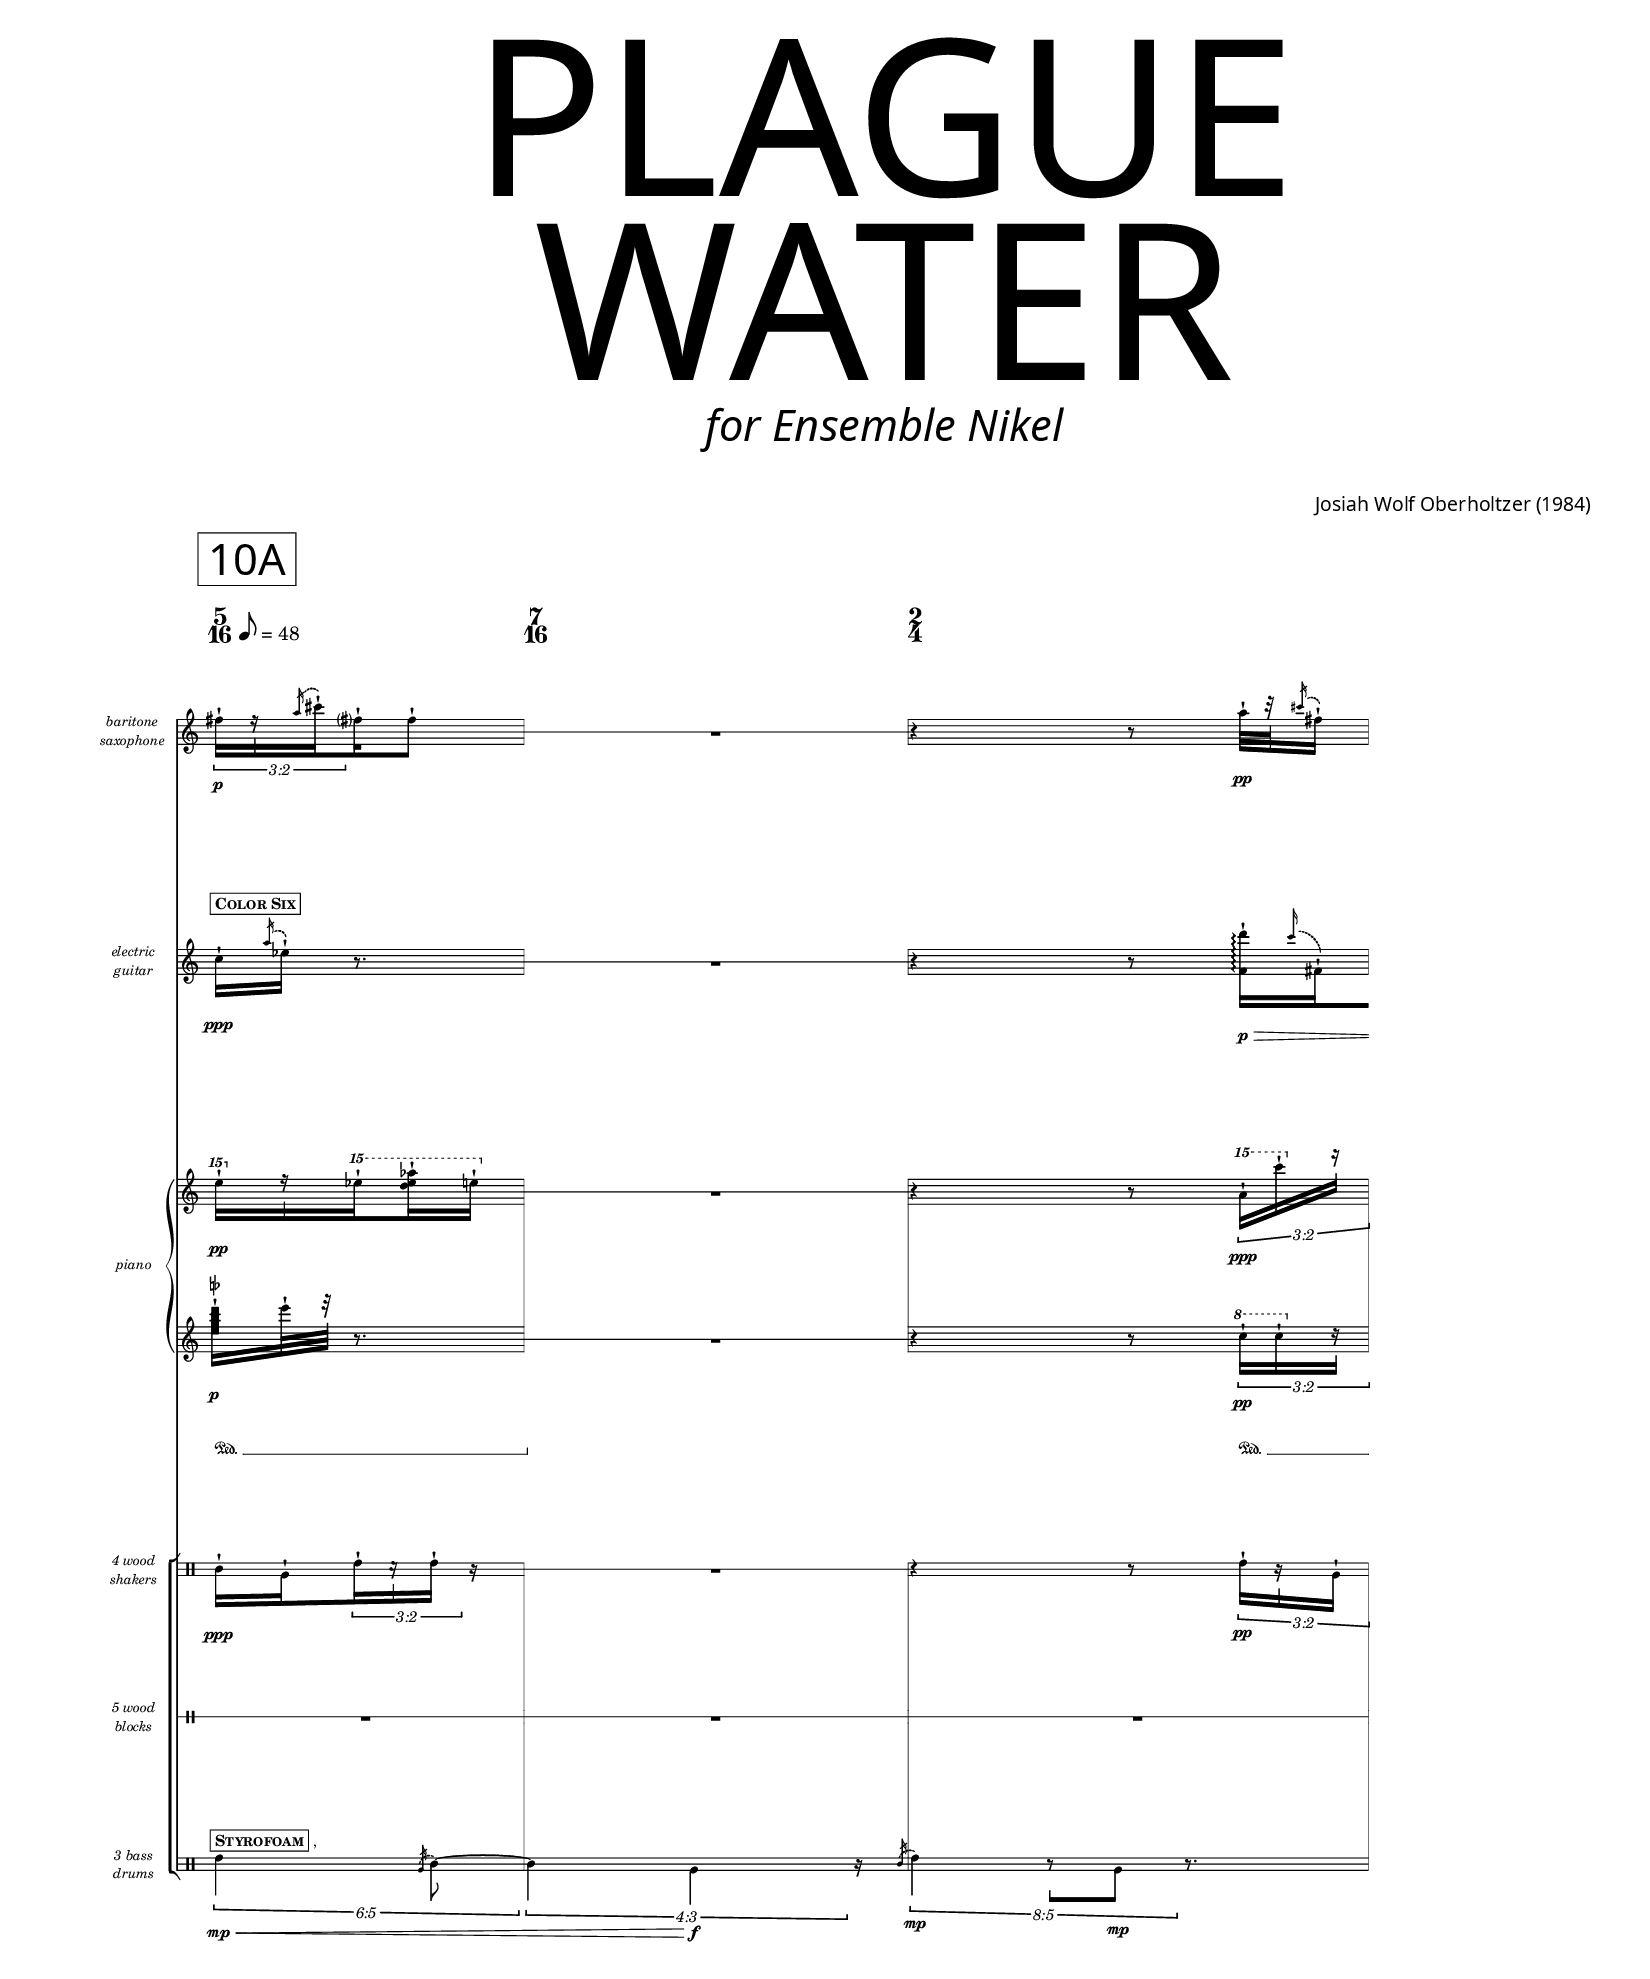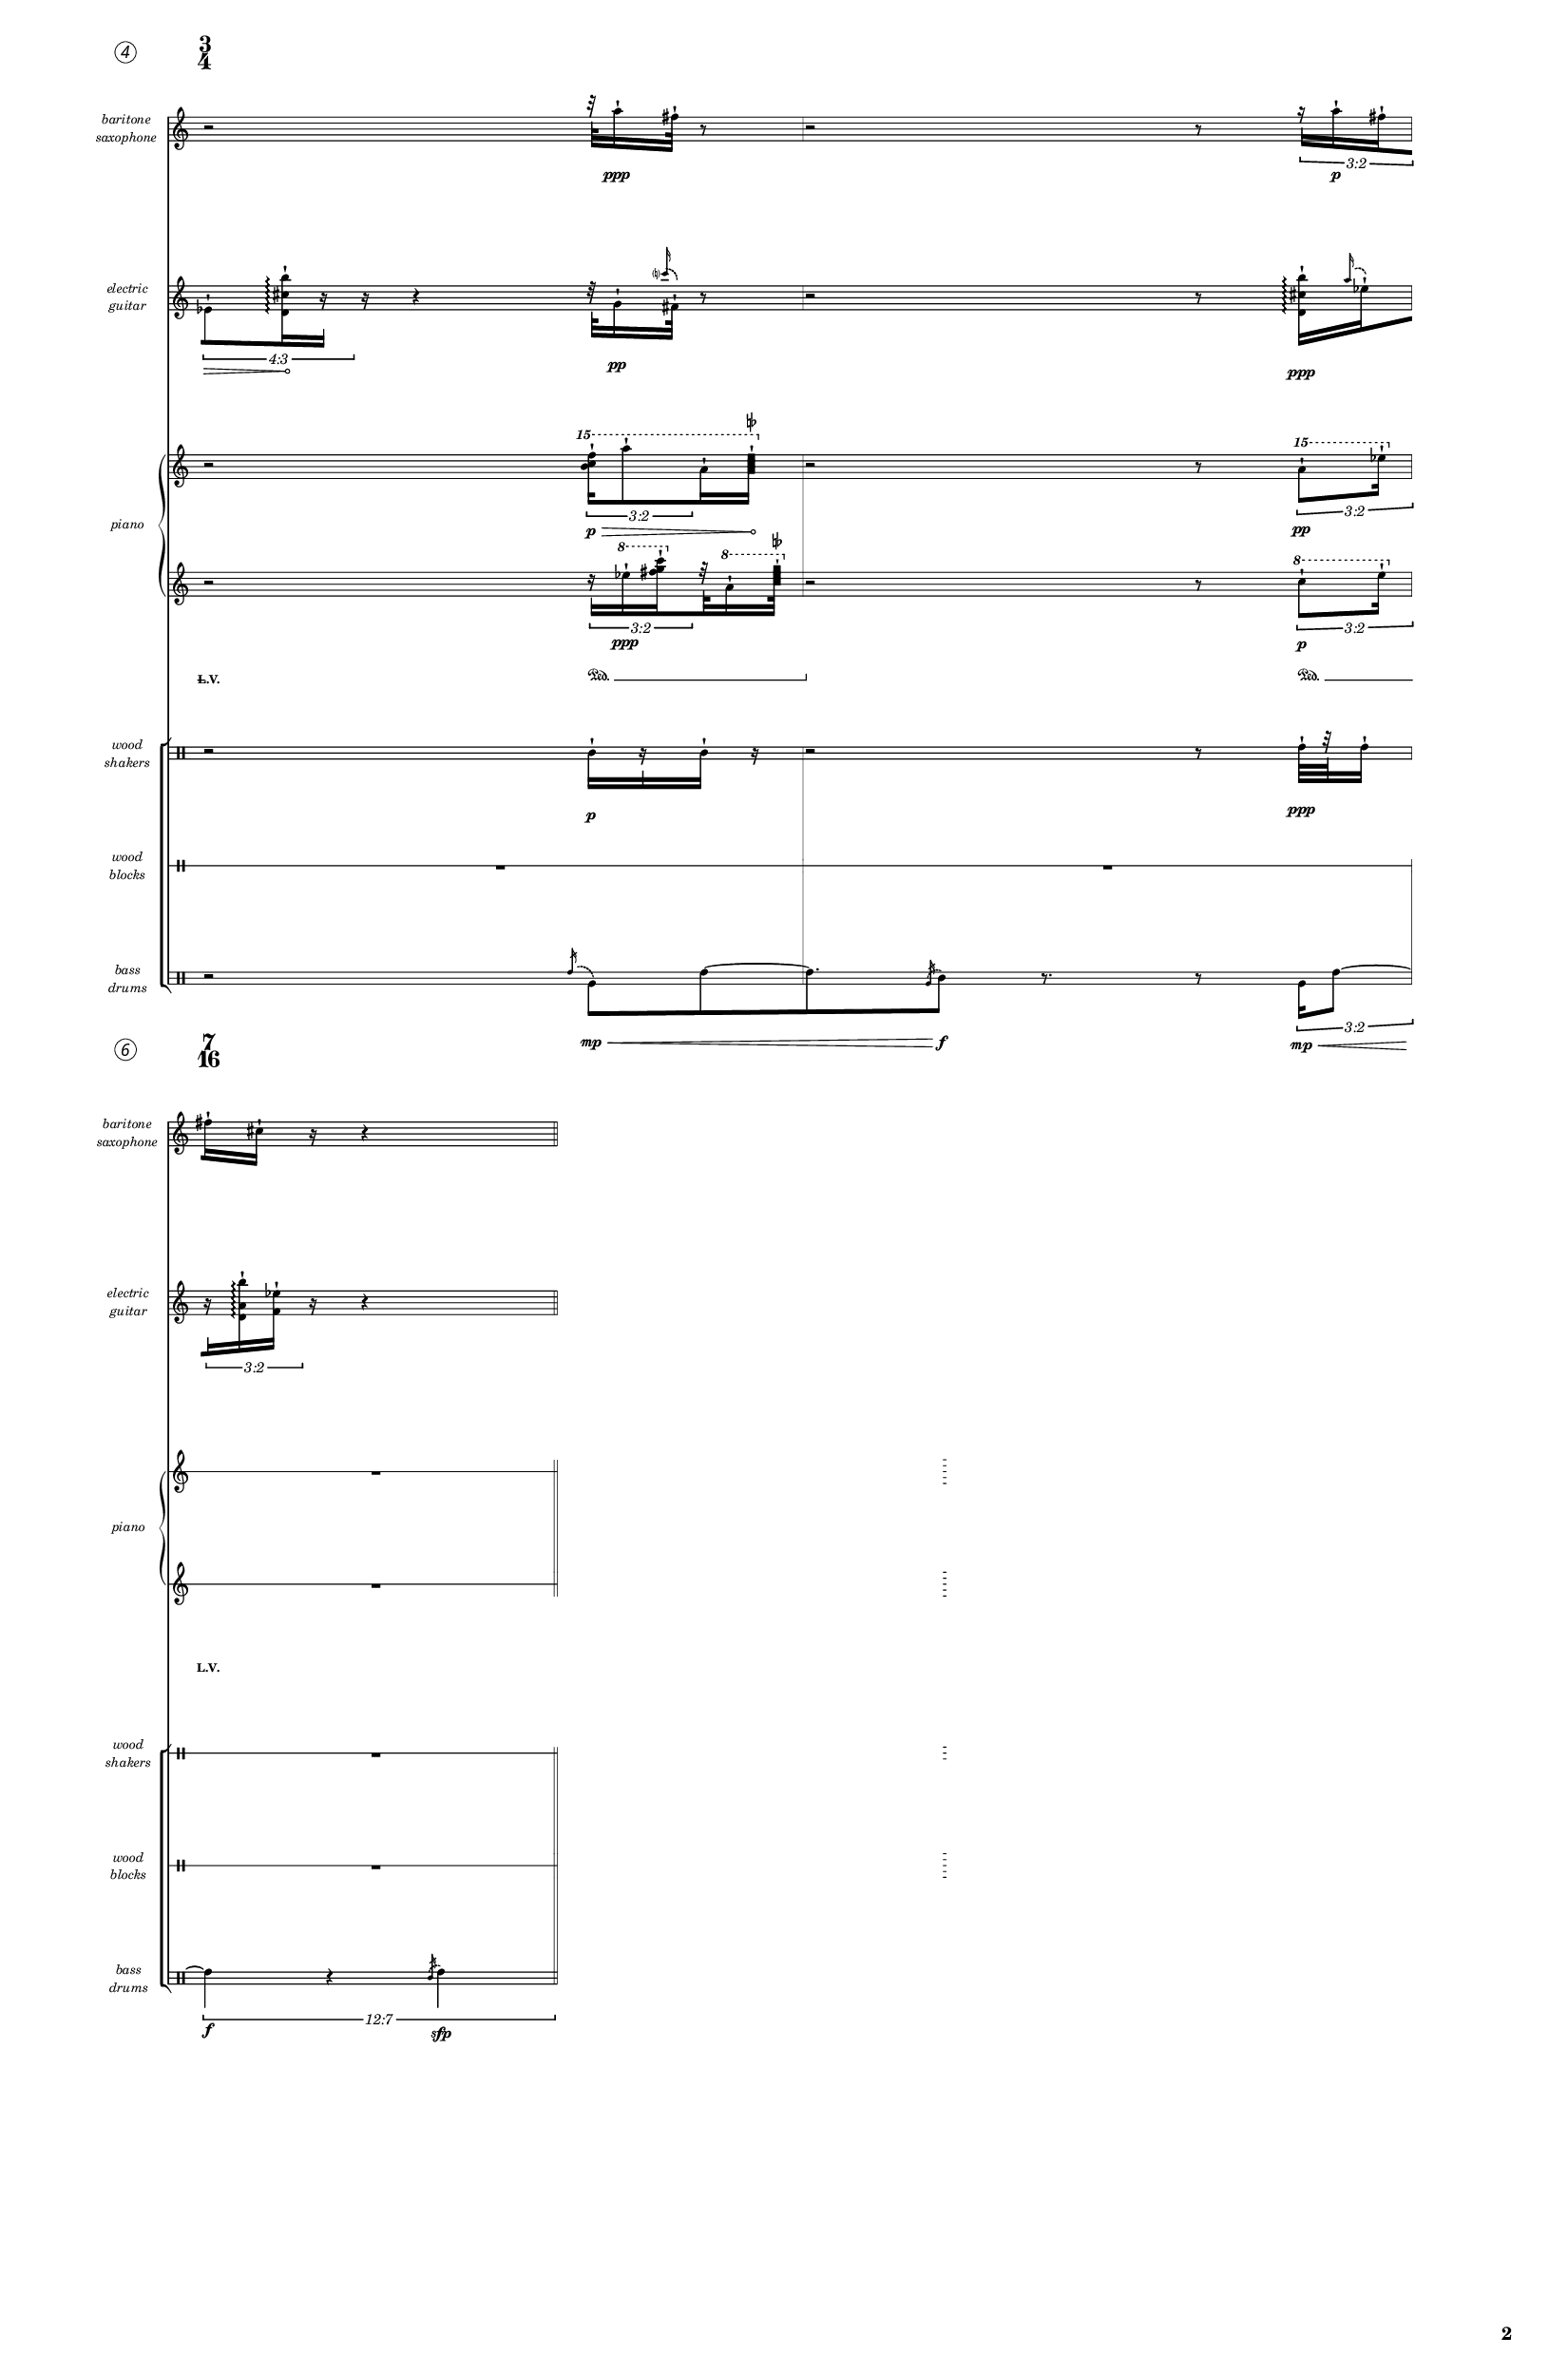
\version "2.19.2"
\language "english"

#(ly:set-option 'relative-includes #t)

\include "../../stylesheets/plague-water-header.ily"
\include "../../stylesheets/plague-water-layout.ily"
\include "../../stylesheets/plague-water-paper.ily"

\score {
	\context Score = "Plague Water Score" \with {
		\override HorizontalBracket #'color = #red
	} <<
		\tag score.saxophone.guitar.piano.percussion
		\context TimeSignatureContext = "TimeSignatureContext" {
			{
				\mark \markup { \override #'(box-padding . 0.5) \box 10A }
				\tempo 8=48
				\time 5/16
				s1 * 5/16
			}
			{
				\time 7/16
				s1 * 7/16
			}
			{
				\time 2/4
				s1 * 1/2
			}
			{
				\time 3/4
				s1 * 3/4
			}
			{
				s1 * 3/4
			}
			{
				\time 7/16
				s1 * 7/16
			}
		}
		\tag score.saxophone
		\context SaxophoneStaffGroup = "Saxophone Staff Group" <<
			\context SaxophoneStaff = "Saxophone Staff" {
				\clef "treble"
				\transpose ef, c'
				\context Voice = "Saxophone Voice" {
					{
						\tag #'Segment10aSaxophoneVoice1
						{
							\times 2/3 {
								\set stemLeftBeamCount = 0
								\set stemRightBeamCount = 2
								a16 -\staccatissimo \p [
								\set stemLeftBeamCount = 2
								\set stemRightBeamCount = 2
								\afterGrace
								r16
								{
									\override Flag #'stroke-style = #"grace"
									\override Stem #'length = #8
									c'16 \(
									\revert Flag #'stroke-style
									\revert Stem #'length
								}
								\set stemLeftBeamCount = 2
								\set stemRightBeamCount = 1
								e'16 -\staccatissimo \)
							}
						}
						\tag #'Segment10aSaxophoneVoice2
						{
							{
								\set stemLeftBeamCount = 1
								\set stemRightBeamCount = 2
								a16 -\staccatissimo
								\set stemLeftBeamCount = 1
								\set stemRightBeamCount = 0
								a8 -\staccatissimo ]
							}
						}
					}
					{
						\tag #'Segment10aSaxophoneVoice3
						{
							{
								\stopStaff
								\once \override Staff.StaffSymbol.line-count = 1
								\startStaff
								R1 * 7/16
								\stopStaff
								\startStaff
							}
						}
						\tag #'Segment10aSaxophoneVoice4
						{
							{
								r4
								r8
							}
						}
					}
					{
						\tag #'Segment10aSaxophoneVoice5
						{
							{
								\set stemLeftBeamCount = 0
								\set stemRightBeamCount = 3
								c'32 -\staccatissimo \pp [
								\set stemLeftBeamCount = 3
								\set stemRightBeamCount = 2
								\afterGrace
								r32
								{
									\override Flag #'stroke-style = #"grace"
									\override Stem #'length = #8
									e'16 \(
									\revert Flag #'stroke-style
									\revert Stem #'length
								}
								\set stemLeftBeamCount = 2
								\set stemRightBeamCount = 0
								a16 -\staccatissimo ] \)
							}
						}
					}
					{
						\tag #'Segment10aSaxophoneVoice6
						{
							{
								r2
							}
						}
					}
					{
						\tag #'Segment10aSaxophoneVoice7
						{
							{
								\set stemLeftBeamCount = 0
								\set stemRightBeamCount = 3
								r32 [
								\set stemLeftBeamCount = 2
								\set stemRightBeamCount = 2
								c'16 -\staccatissimo \ppp
								\set stemLeftBeamCount = 3
								\set stemRightBeamCount = 0
								a32 -\staccatissimo ]
							}
						}
					}
					{
						\tag #'Segment10aSaxophoneVoice8
						{
							{
								r8
							}
						}
						\tag #'Segment10aSaxophoneVoice9
						{
							{
								r2
								r8
							}
						}
					}
					{
						\tag #'Segment10aSaxophoneVoice10
						{
							\times 2/3 {
								\set stemLeftBeamCount = 0
								\set stemRightBeamCount = 2
								r16 [
								\set stemLeftBeamCount = 2
								\set stemRightBeamCount = 2
								c'16 -\staccatissimo \p
								\set stemLeftBeamCount = 2
								\set stemRightBeamCount = 1
								a16 -\staccatissimo
							}
						}
						\tag #'Segment10aSaxophoneVoice11
						{
							{
								\set stemLeftBeamCount = 1
								\set stemRightBeamCount = 2
								a16 -\staccatissimo
								\set stemLeftBeamCount = 2
								\set stemRightBeamCount = 0
								e16 -\staccatissimo ]
							}
						}
					}
					{
						\tag #'Segment10aSaxophoneVoice12
						{
							{
								r16
								r4
							}
						}
					}
				}
			}
		>>
		\tag score.guitar
		\context GuitarStaffGroup = "Guitar Staff Group" <<
			\context GuitarStaff = "Guitar Staff" {
				\clef "treble"
				\transpose c c'
				\context Voice = "Guitar Voice" {
					{
						\tag #'Segment10aGuitarVoice1
						{
							{
								\set stemLeftBeamCount = 0
								\set stemRightBeamCount = 2
								\afterGrace
								c'16 -\staccatissimo \ppp [
									^ \markup {
										\box
											\pad-around
												#0.5
												\large
													\bold
														\caps
															"Color Six"
										}
								{
									\override Flag #'stroke-style = #"grace"
									\override Stem #'length = #8
									a'16 \(
									\revert Flag #'stroke-style
									\revert Stem #'length
								}
								\set stemLeftBeamCount = 2
								\set stemRightBeamCount = 0
								<ef'>16 -\staccatissimo ] \)
							}
						}
					}
					{
						\tag #'Segment10aGuitarVoice2
						{
							{
								r8.
							}
						}
						\tag #'Segment10aGuitarVoice3
						{
							{
								\stopStaff
								\once \override Staff.StaffSymbol.line-count = 1
								\startStaff
								R1 * 7/16
								\stopStaff
								\startStaff
							}
						}
						\tag #'Segment10aGuitarVoice4
						{
							{
								r4
								r8
							}
						}
					}
					{
						\tag #'Segment10aGuitarVoice5
						{
							{
								\override Hairpin #'circled-tip = ##t
								\set stemLeftBeamCount = 0
								\set stemRightBeamCount = 2
								\afterGrace
								<f d''>16 -\staccatissimo \arpeggio [ \> \p
								{
									c''16 \(
								}
								\set stemLeftBeamCount = 2
								\set stemRightBeamCount = 1
								<fs>16 -\staccatissimo \)
							}
						}
						\tag #'Segment10aGuitarVoice6
						{
							\tweak #'text #tuplet-number::calc-fraction-text
							\times 3/4 {
								\set stemLeftBeamCount = 1
								\set stemRightBeamCount = 1
								<ef>8 -\staccatissimo
								\set stemLeftBeamCount = 1
								\set stemRightBeamCount = 2
								<d cs' b'>16 -\staccatissimo \arpeggio \!
								\revert Hairpin #'circled-tip
								\set stemLeftBeamCount = 2
								\set stemRightBeamCount = 0
								r16 ]
							}
						}
					}
					{
						\tag #'Segment10aGuitarVoice7
						{
							{
								r16
								r4
							}
						}
					}
					{
						\tag #'Segment10aGuitarVoice8
						{
							{
								\set stemLeftBeamCount = 0
								\set stemRightBeamCount = 3
								r32 [
								\set stemLeftBeamCount = 2
								\set stemRightBeamCount = 2
								\afterGrace
								<g>16 -\staccatissimo \pp
								{
									c''16 \(
								}
								\set stemLeftBeamCount = 3
								\set stemRightBeamCount = 0
								<fs>32 -\staccatissimo ] \)
							}
						}
					}
					{
						\tag #'Segment10aGuitarVoice9
						{
							{
								r8
							}
						}
						\tag #'Segment10aGuitarVoice10
						{
							{
								r2
								r8
							}
						}
					}
					{
						\tag #'Segment10aGuitarVoice11
						{
							{
								\set stemLeftBeamCount = 0
								\set stemRightBeamCount = 2
								\afterGrace
								<d cs' b'>16 -\staccatissimo \arpeggio \ppp [
								{
									a'16 \(
								}
								\set stemLeftBeamCount = 2
								\set stemRightBeamCount = 1
								<ef'>16 -\staccatissimo \)
							}
						}
						\tag #'Segment10aGuitarVoice12
						{
							\times 2/3 {
								\set stemLeftBeamCount = 1
								\set stemRightBeamCount = 2
								r16
								\set stemLeftBeamCount = 2
								\set stemRightBeamCount = 2
								<d a b'>16 -\staccatissimo \arpeggio
								\set stemLeftBeamCount = 2
								\set stemRightBeamCount = 0
								<f ef'>16 -\staccatissimo ]
							}
						}
					}
					{
						\tag #'Segment10aGuitarVoice13
						{
							{
								r16
								r4
							}
						}
					}
				}
			}
		>>
		\tag score.piano
		\context PianoStaffGroup = "Piano Staff Group" <<
			\context PianoUpperStaff = "Piano Upper Staff" {
				\context Voice = "Piano RH Voice" {
					{
						\tag #'Segment10aPianoRHVoice1
						{
							{
								\set stemLeftBeamCount = 0
								\set stemRightBeamCount = 2
								\ottava #2
								\clef treble
								e''''16 -\staccatissimo \pp [
								\ottava #0
								\set stemLeftBeamCount = 2
								\set stemRightBeamCount = 2
								r16
								\set stemLeftBeamCount = 2
								\set stemRightBeamCount = 1
								\ottava #2
								<ef''''>16 -\staccatissimo
							}
						}
						\tag #'Segment10aPianoRHVoice2
						{
							{
								\set stemLeftBeamCount = 1
								\set stemRightBeamCount = 2
								<d'''' ef'''' af''''>16 -\staccatissimo
								\set stemLeftBeamCount = 2
								\set stemRightBeamCount = 0
								e''''16 -\staccatissimo ]
								\ottava #0
							}
						}
					}
					{
						\tag #'Segment10aPianoRHVoice3
						{
							{
								\stopStaff
								\once \override Staff.StaffSymbol.line-count = 1
								\startStaff
								R1 * 7/16
								\stopStaff
								\startStaff
							}
						}
						\tag #'Segment10aPianoRHVoice4
						{
							{
								r4
								r8
							}
						}
					}
					{
						\tag #'Segment10aPianoRHVoice5
						{
							\times 2/3 {
								\set stemLeftBeamCount = 0
								\set stemRightBeamCount = 2
								\ottava #2
								a'''16 -\staccatissimo \ppp [
								\set stemLeftBeamCount = 2
								\set stemRightBeamCount = 2
								<c'''''>16 -\staccatissimo
								\ottava #0
								\set stemLeftBeamCount = 2
								\set stemRightBeamCount = 0
								r16 ]
							}
						}
					}
					{
						\tag #'Segment10aPianoRHVoice6
						{
							{
								r2
							}
						}
					}
					{
						\tag #'Segment10aPianoRHVoice7
						{
							\times 2/3 {
								\override Hairpin #'circled-tip = ##t
								\set stemLeftBeamCount = 0
								\set stemRightBeamCount = 2
								\ottava #2
								<b''' c'''' f''''>16 -\staccatissimo [ \> \p
								\set stemLeftBeamCount = 1
								\set stemRightBeamCount = 1
								a''''8 -\staccatissimo
							}
						}
						\tag #'Segment10aPianoRHVoice8
						{
							{
								\set stemLeftBeamCount = 1
								\set stemRightBeamCount = 2
								a'''16 -\staccatissimo
								\once \override Accidental.stencil = ##f
								\once \override AccidentalCautionary.stencil = ##f
								\once \override Arpeggio.X-offset = #-2
								\once \override NoteHead.stencil = #ly:text-interface::print
								\once \override NoteHead.text = \markup {
									\filled-box #'(-0.6 . 0.6) #'(-0.7 . 0.7) #0.25
								}
								\set stemLeftBeamCount = 2
								\set stemRightBeamCount = 0
								<a''' c'''' e''''>16 -\staccatissimo ] \!
									^ \markup {
										\center-align
											\concat
												{
													\natural
													\flat
												}
										}
								\ottava #0
								\revert Hairpin #'circled-tip
							}
						}
					}
					{
						\tag #'Segment10aPianoRHVoice9
						{
							{
								r2
								r8
							}
						}
					}
					{
						\tag #'Segment10aPianoRHVoice10
						{
							\times 2/3 {
								\set stemLeftBeamCount = 0
								\set stemRightBeamCount = 1
								\ottava #2
								a'''8 -\staccatissimo \pp [
								\set stemLeftBeamCount = 2
								\set stemRightBeamCount = 0
								<ef''''>16 -\staccatissimo ]
								\ottava #0
							}
						}
					}
					{
						\tag #'Segment10aPianoRHVoice11
						{
							{
								\stopStaff
								\once \override Staff.StaffSymbol.line-count = 1
								\startStaff
								R1 * 7/16
								\stopStaff
								\startStaff
							}
						}
					}
				}
			}
			\context PianoLowerStaff = "Piano Lower Staff" {
				\context Voice = "Piano LH Voice" {
					{
						\tag #'Segment10aPianoLHVoice1
						{
							{
								\once \override Accidental.stencil = ##f
								\once \override AccidentalCautionary.stencil = ##f
								\once \override Arpeggio.X-offset = #-2
								\once \override NoteHead.stencil = #ly:text-interface::print
								\once \override NoteHead.text = \markup {
									\filled-box #'(-0.6 . 0.6) #'(-0.7 . 0.7) #0.25
								}
								\set stemLeftBeamCount = 0
								\set stemRightBeamCount = 2
								\clef treble
								<e'' g'' b'' d'''>16 -\staccatissimo \p [
									^ \markup {
										\center-align
											\concat
												{
													\natural
													\flat
												}
										}
								\set stemLeftBeamCount = 2
								\set stemRightBeamCount = 3
								e'''32 -\staccatissimo
								\set stemLeftBeamCount = 3
								\set stemRightBeamCount = 0
								r32 ]
							}
						}
					}
					{
						\tag #'Segment10aPianoLHVoice2
						{
							{
								r8.
							}
						}
						\tag #'Segment10aPianoLHVoice3
						{
							{
								\stopStaff
								\once \override Staff.StaffSymbol.line-count = 1
								\startStaff
								R1 * 7/16
								\stopStaff
								\startStaff
							}
						}
						\tag #'Segment10aPianoLHVoice4
						{
							{
								r4
								r8
							}
						}
					}
					{
						\tag #'Segment10aPianoLHVoice5
						{
							\times 2/3 {
								\set stemLeftBeamCount = 0
								\set stemRightBeamCount = 2
								\ottava #1
								c'''16 -\staccatissimo \pp [
								\set stemLeftBeamCount = 2
								\set stemRightBeamCount = 2
								c'''16 -\staccatissimo
								\ottava #0
								\set stemLeftBeamCount = 2
								\set stemRightBeamCount = 0
								r16 ]
							}
						}
					}
					{
						\tag #'Segment10aPianoLHVoice6
						{
							{
								r2
							}
						}
					}
					{
						\tag #'Segment10aPianoLHVoice7
						{
							\times 2/3 {
								\set stemLeftBeamCount = 0
								\set stemRightBeamCount = 2
								r16 [
								\set stemLeftBeamCount = 2
								\set stemRightBeamCount = 2
								\ottava #1
								<ef'''>16 -\staccatissimo \ppp
								\set stemLeftBeamCount = 2
								\set stemRightBeamCount = 1
								<fs''' g''' c''''>16 -\staccatissimo
								\ottava #0
							}
						}
						\tag #'Segment10aPianoLHVoice8
						{
							{
								\set stemLeftBeamCount = 1
								\set stemRightBeamCount = 3
								r32
								\set stemLeftBeamCount = 2
								\set stemRightBeamCount = 2
								\ottava #1
								a''16 -\staccatissimo
								\once \override Accidental.stencil = ##f
								\once \override AccidentalCautionary.stencil = ##f
								\once \override Arpeggio.X-offset = #-2
								\once \override NoteHead.stencil = #ly:text-interface::print
								\once \override NoteHead.text = \markup {
									\filled-box #'(-0.6 . 0.6) #'(-0.7 . 0.7) #0.25
								}
								\set stemLeftBeamCount = 3
								\set stemRightBeamCount = 0
								<c''' e''' g'''>32 -\staccatissimo ]
									^ \markup {
										\center-align
											\concat
												{
													\natural
													\flat
												}
										}
								\ottava #0
							}
						}
					}
					{
						\tag #'Segment10aPianoLHVoice9
						{
							{
								r2
								r8
							}
						}
					}
					{
						\tag #'Segment10aPianoLHVoice10
						{
							\times 2/3 {
								\set stemLeftBeamCount = 0
								\set stemRightBeamCount = 1
								\ottava #1
								c'''8 -\staccatissimo \p [
								\set stemLeftBeamCount = 2
								\set stemRightBeamCount = 0
								e'''16 -\staccatissimo ]
								\ottava #0
							}
						}
					}
					{
						\tag #'Segment10aPianoLHVoice11
						{
							{
								\stopStaff
								\once \override Staff.StaffSymbol.line-count = 1
								\startStaff
								R1 * 7/16
								\stopStaff
								\startStaff
							}
						}
					}
				}
			}
			\context Dynamics = "Piano Pedals" {
				{
					\tag #'Segment10aPianoPedals1
					{
						{
							s1 * 3/16 \sustainOn
						}
					}
					\tag #'Segment10aPianoPedals2
					{
						{
							s1 * 1/8
							<> \sustainOff
						}
					}
				}
				{
					\tag #'Segment10aPianoPedals3
					{
						{
							R1 * 7/16
						}
					}
					\tag #'Segment10aPianoPedals4
					{
						{
							r4
							r8
						}
					}
				}
				{
					\tag #'Segment10aPianoPedals5
					{
						{
							\once \override PianoPedalBracket.edge-height = #'(1 . 0)
							s1 * 1/8 \sustainOn
							<> \sustainOff
							\LV
						}
					}
				}
				{
					\tag #'Segment10aPianoPedals6
					{
						{
							r2
						}
					}
				}
				{
					\tag #'Segment10aPianoPedals7
					{
						{
							s1 * 1/8 \sustainOn
						}
					}
					\tag #'Segment10aPianoPedals8
					{
						{
							s1 * 1/8
							<> \sustainOff
						}
					}
				}
				{
					\tag #'Segment10aPianoPedals9
					{
						{
							r2
							r8
						}
					}
				}
				{
					\tag #'Segment10aPianoPedals10
					{
						{
							\once \override PianoPedalBracket.edge-height = #'(1 . 0)
							s1 * 1/8 \sustainOn
							<> \sustainOff
							\LV
						}
					}
				}
				{
					\tag #'Segment10aPianoPedals11
					{
						{
							R1 * 7/16
						}
					}
				}
			}
		>>
		\tag score.percussion
		\context PercussionStaffGroup = "Percussion Staff Group" <<
			\context PercussionShakerStaff = "Percussion Shaker Staff" {
				\clef "percussion"
				\context Voice = "Percussion Shaker Voice" {
					{
						\tag #'Segment10aPercussionShakerVoice1
						{
							{
								\set stemLeftBeamCount = 0
								\set stemRightBeamCount = 2
								c'16 -\staccatissimo \ppp [
								\set stemLeftBeamCount = 2
								\set stemRightBeamCount = 1
								a16 -\staccatissimo
							}
						}
						\tag #'Segment10aPercussionShakerVoice2
						{
							\times 2/3 {
								\set stemLeftBeamCount = 1
								\set stemRightBeamCount = 2
								e'16 -\staccatissimo
								\set stemLeftBeamCount = 2
								\set stemRightBeamCount = 2
								r16
								\set stemLeftBeamCount = 2
								\set stemRightBeamCount = 0
								e'16 -\staccatissimo ]
							}
						}
					}
					{
						\tag #'Segment10aPercussionShakerVoice3
						{
							{
								r16
							}
						}
						\tag #'Segment10aPercussionShakerVoice4
						{
							{
								\stopStaff
								\once \override Staff.StaffSymbol.line-count = 1
								\startStaff
								R1 * 7/16
								\stopStaff
								\startStaff
							}
						}
						\tag #'Segment10aPercussionShakerVoice5
						{
							{
								r4
								r8
							}
						}
					}
					{
						\tag #'Segment10aPercussionShakerVoice6
						{
							\times 2/3 {
								\set stemLeftBeamCount = 0
								\set stemRightBeamCount = 2
								e'16 -\staccatissimo \pp [
								\set stemLeftBeamCount = 2
								\set stemRightBeamCount = 2
								r16
								\set stemLeftBeamCount = 2
								\set stemRightBeamCount = 0
								a16 -\staccatissimo ]
							}
						}
					}
					{
						\tag #'Segment10aPercussionShakerVoice7
						{
							{
								r2
							}
						}
					}
					{
						\tag #'Segment10aPercussionShakerVoice8
						{
							{
								\set stemLeftBeamCount = 0
								\set stemRightBeamCount = 2
								c'16 -\staccatissimo \p [
								\set stemLeftBeamCount = 2
								\set stemRightBeamCount = 2
								r16
								\set stemLeftBeamCount = 2
								\set stemRightBeamCount = 0
								c'16 -\staccatissimo ]
							}
						}
					}
					{
						\tag #'Segment10aPercussionShakerVoice9
						{
							{
								r16
							}
						}
						\tag #'Segment10aPercussionShakerVoice10
						{
							{
								r2
								r8
							}
						}
					}
					{
						\tag #'Segment10aPercussionShakerVoice11
						{
							{
								\set stemLeftBeamCount = 0
								\set stemRightBeamCount = 3
								e'32 -\staccatissimo \ppp [
								\set stemLeftBeamCount = 3
								\set stemRightBeamCount = 2
								r32
								\set stemLeftBeamCount = 2
								\set stemRightBeamCount = 0
								e'16 -\staccatissimo ]
							}
						}
					}
					{
						\tag #'Segment10aPercussionShakerVoice12
						{
							{
								\stopStaff
								\once \override Staff.StaffSymbol.line-count = 1
								\startStaff
								R1 * 7/16
								\stopStaff
								\startStaff
							}
						}
					}
				}
			}
			\context PercussionWoodblockStaff = "Percussion Woodblock Staff" {
				\clef "percussion"
				\context Voice = "Percussion Woodblock Voice" {
					{
						\tag #'Segment10aPercussionWoodblockVoice1
						{
							{
								\stopStaff
								\once \override Staff.StaffSymbol.line-count = 1
								\startStaff
								R1 * 5/16
							}
						}
						\tag #'Segment10aPercussionWoodblockVoice2
						{
							{
								R1 * 7/16
							}
						}
						\tag #'Segment10aPercussionWoodblockVoice3
						{
							{
								R1 * 1/2
							}
						}
						\tag #'Segment10aPercussionWoodblockVoice4
						{
							{
								R1 * 3/4
							}
						}
						\tag #'Segment10aPercussionWoodblockVoice5
						{
							{
								R1 * 3/4
							}
						}
						\tag #'Segment10aPercussionWoodblockVoice6
						{
							{
								R1 * 7/16
								\stopStaff
								\startStaff
							}
						}
					}
				}
			}
			\context PercussionDrumStaff = "Percussion Drum Staff" {
				\clef "percussion"
				\context Voice = "Percussion Drum Voice" {
					{
						\tag #'Segment10aPercussionDrumVoice1
						{
							\tweak #'text #tuplet-number::calc-fraction-text
							\times 5/6 {
								\afterGrace
								e'4 \< \mp
									^ \markup {
										\box
											\pad-around
												#0.5
												\large
													\bold
														\caps
															Styrofoam
										,
										}
								{
									\override Flag #'stroke-style = #"grace"
									\override Stem #'length = #8
									a16 \(
									\revert Flag #'stroke-style
									\revert Stem #'length
								}
								\set stemLeftBeamCount = 1
								\set stemRightBeamCount = -1
								c'8 ~ \)
							}
						}
						\tag #'Segment10aPercussionDrumVoice2
						{
							\tweak #'text #tuplet-number::calc-fraction-text
							\times 3/4 {
								c'4
								a4 \f
							}
						}
					}
					{
						\tag #'Segment10aPercussionDrumVoice3
						{
							{
								\afterGrace
								r16
								{
									\override Flag #'stroke-style = #"grace"
									\override Stem #'length = #8
									c'16 \(
									\revert Flag #'stroke-style
									\revert Stem #'length
								}
							}
						}
					}
					{
						\tag #'Segment10aPercussionDrumVoice4
						{
							\tweak #'text #tuplet-number::calc-fraction-text
							\times 5/8 {
								e'4 \mp \)
								\set stemLeftBeamCount = 0
								\set stemRightBeamCount = 1
								r8 [
								\set stemLeftBeamCount = 1
								\set stemRightBeamCount = 0
								a8 \mp ]
							}
						}
					}
					{
						\tag #'Segment10aPercussionDrumVoice5
						{
							{
								r8.
							}
						}
						\tag #'Segment10aPercussionDrumVoice6
						{
							{
								\afterGrace
								r2
								{
									\override Flag #'stroke-style = #"grace"
									\override Stem #'length = #8
									e'16 \(
									\revert Flag #'stroke-style
									\revert Stem #'length
								}
							}
						}
					}
					{
						\tag #'Segment10aPercussionDrumVoice7
						{
							{
								\set stemLeftBeamCount = 0
								\set stemRightBeamCount = 1
								a8 \) [ \< \mp
								\set stemLeftBeamCount = 1
								\set stemRightBeamCount = 1
								e'8 ~
							}
						}
						\tag #'Segment10aPercussionDrumVoice8
						{
							{
								\set stemLeftBeamCount = 1
								\set stemRightBeamCount = 1
								\afterGrace
								e'8.
								{
									\override Flag #'stroke-style = #"grace"
									\override Stem #'length = #8
									a16 \(
									\revert Flag #'stroke-style
									\revert Stem #'length
								}
								\set stemLeftBeamCount = 1
								\set stemRightBeamCount = 0
								c'8 ] \f \)
							}
						}
					}
					{
						\tag #'Segment10aPercussionDrumVoice9
						{
							{
								r8.
								r8
							}
						}
					}
					{
						\tag #'Segment10aPercussionDrumVoice10
						{
							\times 2/3 {
								\set stemLeftBeamCount = 0
								\set stemRightBeamCount = 2
								a16 [ \< \mp
								\set stemLeftBeamCount = 1
								\set stemRightBeamCount = -1
								e'8 ~ ]
							}
						}
						\tag #'Segment10aPercussionDrumVoice11
						{
							\tweak #'text #tuplet-number::calc-fraction-text
							\times 7/12 {
								e'4 \f
								\afterGrace
								r4
								{
									\override Flag #'stroke-style = #"grace"
									\override Stem #'length = #8
									c'16 \(
									\revert Flag #'stroke-style
									\revert Stem #'length
								}
								e'4 \sfp \)
								\bar "||"
							}
						}
					}
				}
			}
		>>
	>>
}